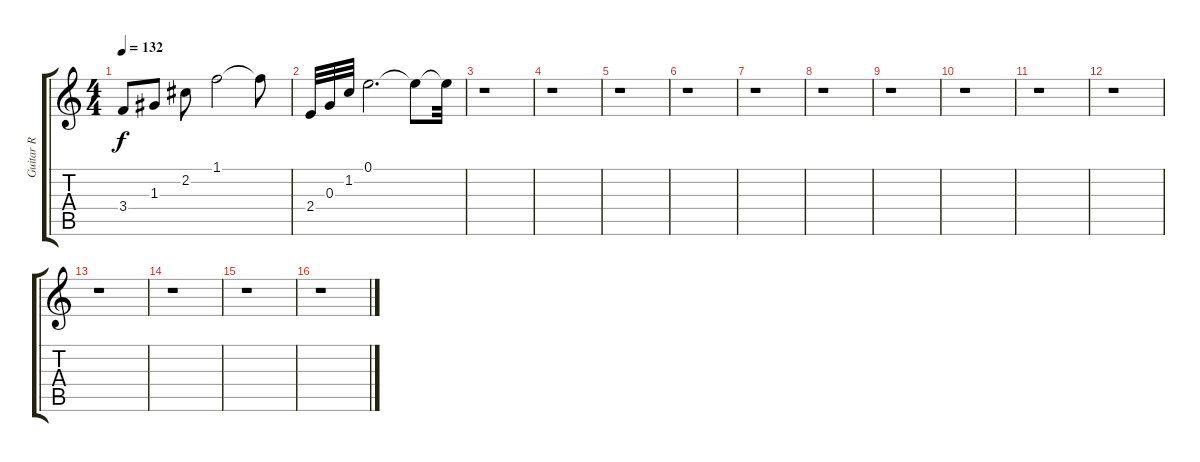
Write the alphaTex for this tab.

\track ("Guitar R" "Guitar R") {instrument acousticguitarnylon}
\staff {score tabs}
\tuning (E4 B3 G3 D3 A2 E2) {hide}
\ts (4 4)
\tempo 132
\clef g2
\ks c
3.4.8{dy f} 1.3.8 2.2.8 1.1.2 1.1{t}.8 |
2.4.32 0.3.32 1.2.32 0.1.2{d} 0.1{t}.8 0.1{t}.32 |
r.1 |
r.1 |
r.1 |
r.1 |
r.1 |
r.1 |
r.1 |
r.1 |
r.1 |
r.1 |
r.1 |
r.1 |
r.1 |
r.1
